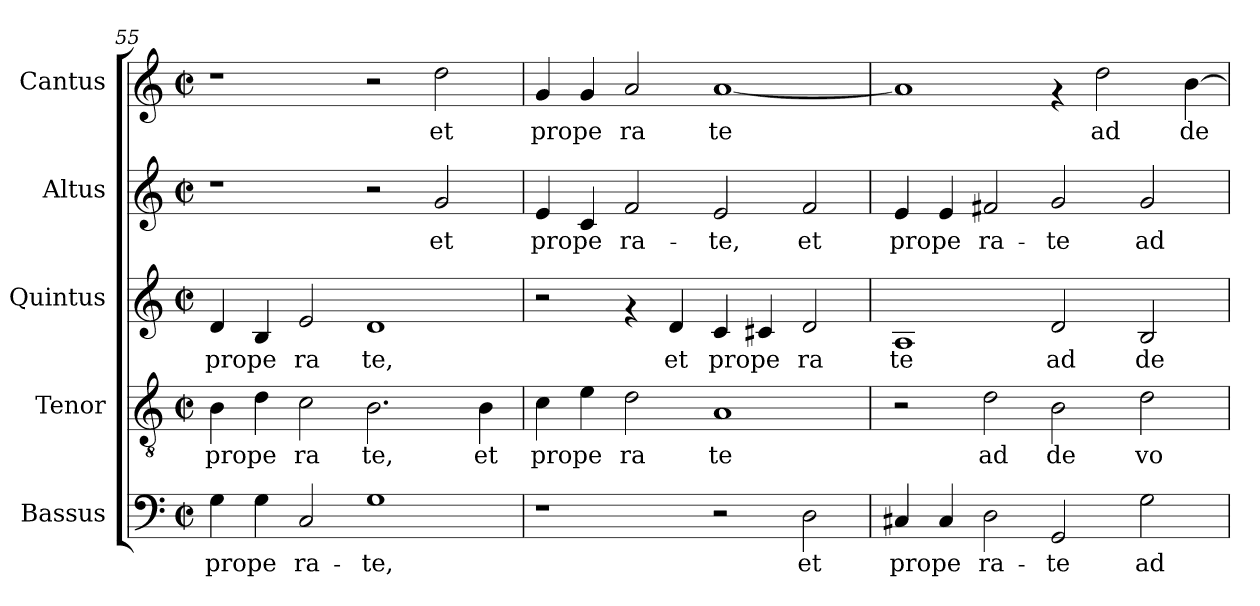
**kern	**text	**kern	**text	**kern	**text	**kern	**text	**kern	**text
*part5	*part5	*part4	*part4	*part3	*part3	*part2	*part2	*part1	*part1
*staff5	*staff5	*staff4	*staff4	*staff3	*staff3	*staff2	*staff2	*staff1	*staff1
*I"Bassus	*	*I"Tenor	*	*I"Quintus	*	*I"Altus	*	*I"Cantus	*
*clefF4	*	*clefGv2	*	*clefG2	*	*clefG2	*	*clefG2	*
*k[]	*	*k[]	*	*k[]	*	*k[]	*	*k[]	*
*C:	*	*C:	*	*C:	*	*C:	*	*C:	*
*M2/2	*	*M2/2	*	*M2/2	*	*M2/2	*	*M2/2	*
*met(c|)	*	*met(c|)	*	*met(c|)	*	*met(c|)	*	*met(c|)	*
=55	=55	=55	=55	=55	=55	=55	=55	=55	=55
!	!LO:LY:b:cj	!	!LO:LY:b:cj	!	!LO:LY:b:cj	!	!	!	!
4G\	prope	4B\	prope	4d/	prope	1r	.	1r	.
!	!LO:LY:b:cj	!	!LO:LY:b:cj	!	!LO:LY:b:cj	!	!	!	!
4G\	.	4d\	.	4B/	.	.	.	.	.
!	!LO:LY:b:cj	!	!LO:LY:b:cj	!	!LO:LY:b:cj	!	!	!	!
2C/	ra-	2c\	ra	2e/	ra	.	.	.	.
!	!LO:LY:b:cj	!	!LO:LY:b:cj	!	!LO:LY:b:cj	!	!	!	!
1G	-te,	2.B\	te,	1d	te,	2r	.	2r	.
!	!	!	!	!	!	!	!LO:LY:b:cj	!	!LO:LY:b:cj
.	.	.	.	.	.	2g/	et	2dd\	et
!	!	!	!LO:LY:b:cj	!	!	!	!	!	!
.	.	4B\	et	.	.	.	.	.	.
=56	=56	=56	=56	=56	=56	=56	=56	=56	=56
!	!	!	!LO:LY:b:cj	!	!	!	!LO:LY:b:cj	!	!LO:LY:b:cj
1r	.	4c\	prope	2r	.	4e/	prope	4g/	prope
!	!	!	!LO:LY:b:cj	!	!	!	!LO:LY:b:cj	!	!LO:LY:b:cj
.	.	4e\	.	.	.	4c/	.	4g/	.
!	!	!	!LO:LY:b:cj	!	!	!	!LO:LY:b:cj	!	!LO:LY:b:cj
.	.	2d\	ra	4rf	.	2f/	ra-	2a/	ra
!	!	!	!	!	!LO:LY:b:cj	!	!	!	!
.	.	.	.	4d/	et	.	.	.	.
!	!	!	!LO:LY:b:cj	!	!LO:LY:b:cj	!	!LO:LY:b:cj	!	!LO:LY:b:cj
2r	.	1A	te	4c/	prope	2e/	-te,	[<1a	te
!	!	!	!	!	!LO:LY:b:cj	!	!	!	!
.	.	.	.	4c#X/	.	.	.	.	.
!	!LO:LY:b:cj	!	!	!	!LO:LY:b:cj	!	!LO:LY:b:cj	!	!
2D\	et	.	.	2d/	ra	2f/	et	.	.
=57	=57	=57	=57	=57	=57	=57	=57	=57	=57
!	!LO:LY:b:cj	!	!	!	!LO:LY:b:cj	!	!LO:LY:b:cj	!	!LO:LY:b:cj
4C#X/	prope-	2r	.	1A	te	4e/	prope-	1a]	.
!	!LO:LY:b:cj	!	!	!	!	!	!LO:LY:b:cj	!	!
4C#/	--	.	.	.	.	4e/	--	.	.
!	!LO:LY:b:cj	!	!LO:LY:b:cj	!	!	!	!LO:LY:b:cj	!	!
2D\	-ra-	2d\	ad	.	.	2f#X/	-ra-	.	.
!	!LO:LY:b:cj	!	!LO:LY:b:cj	!	!LO:LY:b:cj	!	!LO:LY:b:cj	!	!
2GG/	-te	2B\	de	2d/	ad	2g/	-te	4rf	.
!	!	!	!	!	!	!	!	!	!LO:LY:b:cj
.	.	.	.	.	.	.	.	2dd\	ad
!	!LO:LY:b:cj	!	!LO:LY:b:cj	!	!LO:LY:b:cj	!	!LO:LY:b:cj	!	!
2G\	ad	2d\	vo	2B/	de	2g/	ad	.	.
!	!	!	!	!	!	!	!	!	!LO:LY:b:cj
.	.	.	.	.	.	.	.	[<4b\	de
=	=	=	=	=	=	=	=	=	=
*-	*-	*-	*-	*-	*-	*-	*-	*-	*-
